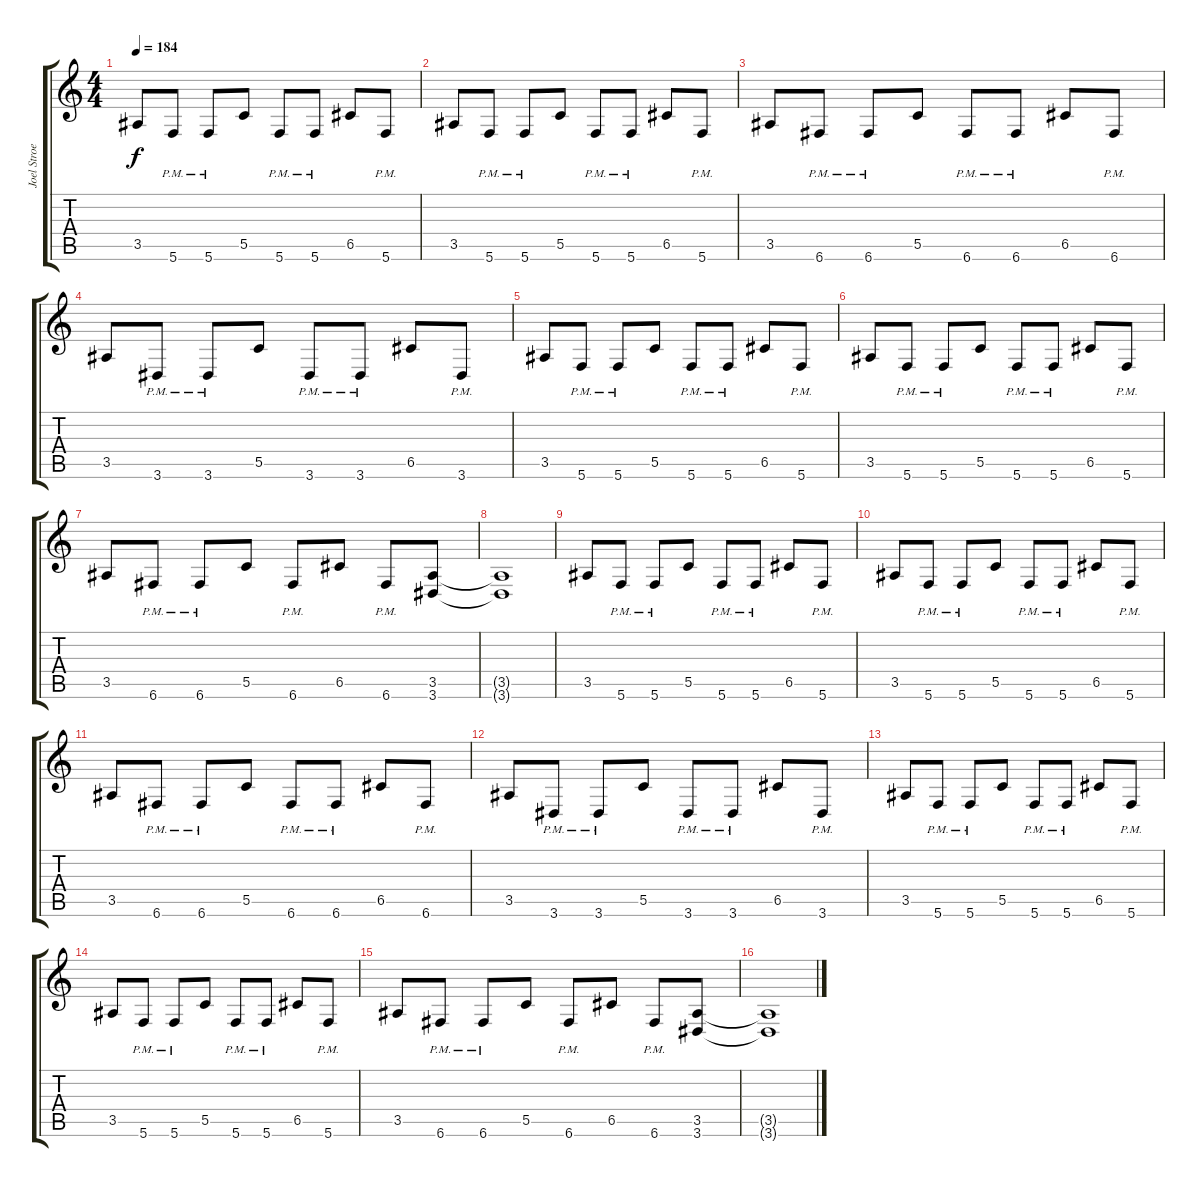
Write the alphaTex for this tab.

\track ("Joel Stroetzel" "Joel Stroe") {instrument distortionguitar}
\staff {score tabs}
\tuning (D4 A3 F3 C3 G2 C2) {hide}
\ts (4 4)
\tempo 184
\clef g2
\ks c
3.5.8{dy f} 5.6{pm}.8 5.6{pm}.8 5.5.8 5.6{pm}.8 5.6{pm}.8 6.5.8 5.6{pm}.8 |
3.5.8 5.6{pm}.8 5.6{pm}.8 5.5.8 5.6{pm}.8 5.6{pm}.8 6.5.8 5.6{pm}.8 |
3.5.8 6.6{pm}.8 6.6{pm}.8 5.5.8 6.6{pm}.8 6.6{pm}.8 6.5.8 6.6{pm}.8 |
3.5.8 3.6{pm}.8 3.6{pm}.8 5.5.8 3.6{pm}.8 3.6{pm}.8 6.5.8 3.6{pm}.8 |
3.5.8 5.6{pm}.8 5.6{pm}.8 5.5.8 5.6{pm}.8 5.6{pm}.8 6.5.8 5.6{pm}.8 |
3.5.8 5.6{pm}.8 5.6{pm}.8 5.5.8 5.6{pm}.8 5.6{pm}.8 6.5.8 5.6{pm}.8 |
3.5.8 6.6{pm}.8 6.6{pm}.8 5.5.8 6.6{pm}.8 6.5.8 6.6{pm}.8 (3.5 3.6).8 |
(3.5{t} 3.6{t}).1 |
3.5.8 5.6{pm}.8 5.6{pm}.8 5.5.8 5.6{pm}.8 5.6{pm}.8 6.5.8 5.6{pm}.8 |
3.5.8 5.6{pm}.8 5.6{pm}.8 5.5.8 5.6{pm}.8 5.6{pm}.8 6.5.8 5.6{pm}.8 |
3.5.8 6.6{pm}.8 6.6{pm}.8 5.5.8 6.6{pm}.8 6.6{pm}.8 6.5.8 6.6{pm}.8 |
3.5.8 3.6{pm}.8 3.6{pm}.8 5.5.8 3.6{pm}.8 3.6{pm}.8 6.5.8 3.6{pm}.8 |
3.5.8 5.6{pm}.8 5.6{pm}.8 5.5.8 5.6{pm}.8 5.6{pm}.8 6.5.8 5.6{pm}.8 |
3.5.8 5.6{pm}.8 5.6{pm}.8 5.5.8 5.6{pm}.8 5.6{pm}.8 6.5.8 5.6{pm}.8 |
3.5.8 6.6{pm}.8 6.6{pm}.8 5.5.8 6.6{pm}.8 6.5.8 6.6{pm}.8 (3.5 3.6).8 |
(3.5{t} 3.6{t}).1
